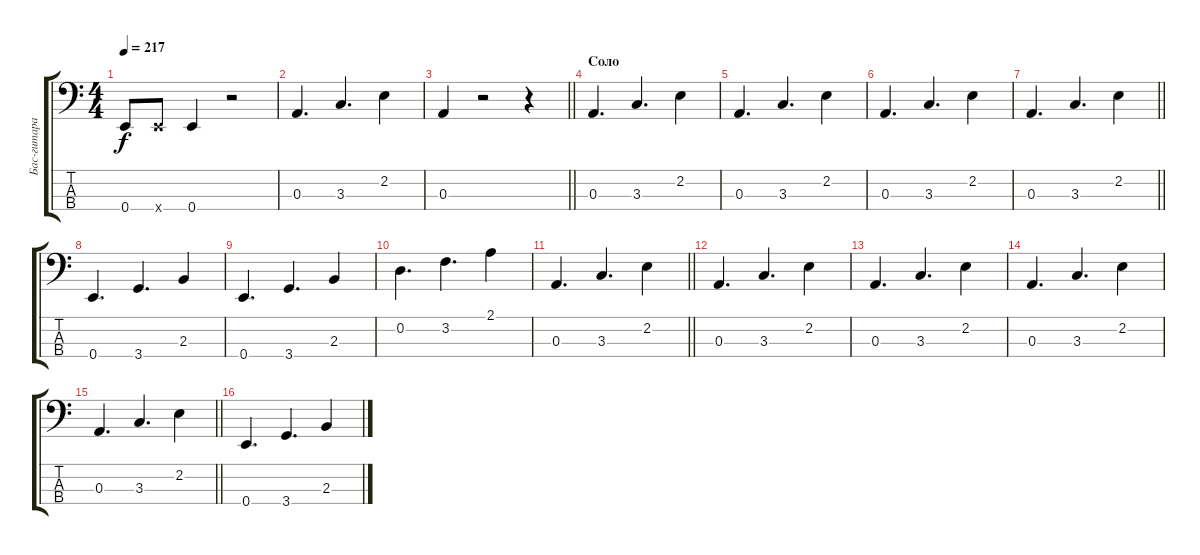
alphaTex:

\track ("Бас-гитара" "Бас-гитара") {instrument electricbassfinger}
\staff {score tabs}
\tuning (G2 D2 A1 E1) {hide}
\ts (4 4)
\tempo 217
\clef f4
\ks c
0.4.8{dy f} 0.4{x}.8 0.4.4 r.2 |
0.3.4{d} 3.3.4{d} 2.2.4 |
\barLineRight lightlight
0.3.4 r.2 r.4 |
\section ("" "Соло")
0.3.4{d} 3.3.4{d} 2.2.4 |
0.3.4{d} 3.3.4{d} 2.2.4 |
0.3.4{d} 3.3.4{d} 2.2.4 |
\barLineRight lightlight
0.3.4{d} 3.3.4{d} 2.2.4 |
0.4.4{d} 3.4.4{d} 2.3.4 |
0.4.4{d} 3.4.4{d} 2.3.4 |
0.2.4{d} 3.2.4{d} 2.1.4 |
\barLineRight lightlight
0.3.4{d} 3.3.4{d} 2.2.4 |
0.3.4{d} 3.3.4{d} 2.2.4 |
0.3.4{d} 3.3.4{d} 2.2.4 |
0.3.4{d} 3.3.4{d} 2.2.4 |
\barLineRight lightlight
0.3.4{d} 3.3.4{d} 2.2.4 |
0.4.4{d} 3.4.4{d} 2.3.4
